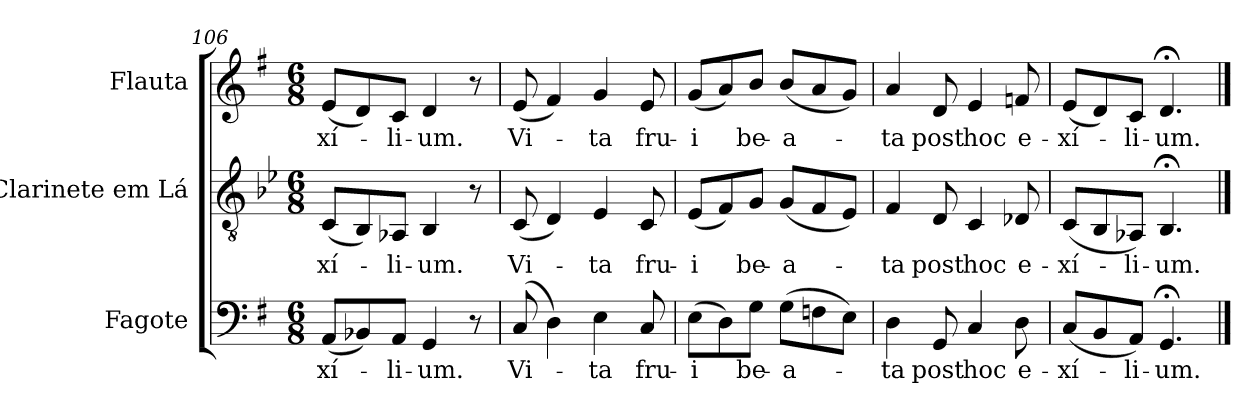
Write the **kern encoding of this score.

**kern	**text	**kern	**text	**kern	**text
*part3	*part3	*part2	*part2	*part1	*part1
*staff3	*staff3	*staff2	*staff2	*staff1	*staff1
*I"Fagote	*	*I"Clarinete em Lá	*	*I"Flauta	*
*I'Fg.	*	*I'Cl.	*	*I'Fl.	*
!!LO:LB:g=z
*clefF4	*	*clefGv2	*	*clefG2	*
*	*	*ITrd2c3	*	*	*
*k[f#]	*	*k[f#]	*	*k[f#]	*
*G:	*	*G:	*	*G:	*
*M6/8	*	*M6/8	*	*M6/8	*
=106	=106	=106	=106	=106	=106
!	!LO:LY:b:color=#000000	!	!	!	!
!	!	!	!LO:LY:b:color=#000000	!	!
!	!	!	!	!	!LO:LY:b:color=#000000
(8AAi/L	-xí-	(8AAi/L	-xí-	(8ei/L	-xí-
8BB-Xi/)	.	8GGi/)	.	8di/)	.
!	!LO:LY:b:color=#000000	!	!	!	!
!	!	!	!LO:LY:b:color=#000000	!	!
!	!	!	!	!	!LO:LY:b:color=#000000
8AAi/J	-li-	8FFni/J	-li-	8ci/J	-li-
!	!LO:LY:b:color=#000000	!	!	!	!
!	!	!	!LO:LY:b:color=#000000	!	!
!	!	!	!	!	!LO:LY:b:color=#000000
4GGi/	-um.	4GGi/	-um.	4di/	-um.
8r	.	8r	.	8r	.
=107	=107	=107	=107	=107	=107
!	!LO:LY:b:color=#000000	!	!	!	!
!	!	!	!LO:LY:b:color=#000000	!	!
!	!	!	!	!	!LO:LY:b:color=#000000
(8Ci/	Vi-	(8AAi/	Vi-	(8ei/	Vi-
4Di\)	.	4BBi/)	.	4f#i/)	.
!	!LO:LY:b:color=#000000	!	!	!	!
!	!	!	!LO:LY:b:color=#000000	!	!
!	!	!	!	!	!LO:LY:b:color=#000000
4Ei\	-ta	4Ci/	-ta	4gi/	-ta
!	!LO:LY:b:color=#000000	!	!	!	!
!	!	!	!LO:LY:b:color=#000000	!	!
!	!	!	!	!	!LO:LY:b:color=#000000
8Ci/	fru-	8AAi/	fru-	8ei/	fru-
=108	=108	=108	=108	=108	=108
!	!LO:LY:b:color=#000000	!	!	!	!
!	!	!	!LO:LY:b:color=#000000	!	!
!	!	!	!	!	!LO:LY:b:color=#000000
(8Ei\L	-i	(8Ci/L	-i	(8gi/L	-i
8Di\)	.	8Di/)	.	8ai/)	.
!	!LO:LY:b:color=#000000	!	!	!	!
!	!	!	!LO:LY:b:color=#000000	!	!
!	!	!	!	!	!LO:LY:b:color=#000000
8Gi\J	be-	8Ei/J	be-	8bi/J	be-
!	!LO:LY:b:color=#000000	!	!	!	!
!	!	!	!LO:LY:b:color=#000000	!	!
!	!	!	!	!	!LO:LY:b:color=#000000
(8Gi\L	-a-	(8Ei/L	-a-	(8bi/L	-a-
8Fni\	.	8Di/	.	8ai/	.
8Ei\J)	.	8Ci/J)	.	8gi/J)	.
=109	=109	=109	=109	=109	=109
!	!LO:LY:b:color=#000000	!	!	!	!
!	!	!	!LO:LY:b:color=#000000	!	!
!	!	!	!	!	!LO:LY:b:color=#000000
4Di\	-ta	4Di/	-ta	4ai/	-ta
!	!LO:LY:b:color=#000000	!	!	!	!
!	!	!	!LO:LY:b:color=#000000	!	!
!	!	!	!	!	!LO:LY:b:color=#000000
8GGi/	post	8BBi/	post	8di/	post
!	!LO:LY:b:color=#000000	!	!	!	!
!	!	!	!LO:LY:b:color=#000000	!	!
!	!	!	!	!	!LO:LY:b:color=#000000
4Ci/	hoc	4AAi/	hoc	4ei/	hoc
!	!LO:LY:b:color=#000000	!	!	!	!
!	!	!	!LO:LY:b:color=#000000	!	!
!	!	!	!	!	!LO:LY:b:color=#000000
8Di\	e-	8BB-Xi/	e-	8fni/	e-
=110	=110	=110	=110	=110	=110
!	!LO:LY:b:color=#000000	!	!	!	!
!	!	!	!LO:LY:b:color=#000000	!	!
!	!	!	!	!	!LO:LY:b:color=#000000
(8Ci/L	-xí-	(8AAi/L	-xí-	(8ei/L	-xí-
8BBi/	.	8GGi/	.	8di/)	.
!	!LO:LY:b:color=#000000	!	!	!	!
!	!	!	!LO:LY:b:color=#000000	!	!
!	!	!	!	!	!LO:LY:b:color=#000000
8AAi/J)	-li-	8FFni/J)	-li-	8ci/J	-li-
!	!LO:LY:b:color=#000000	!	!	!	!
!	!	!	!LO:LY:b:color=#000000	!	!
!	!	!	!	!	!LO:LY:b:color=#000000
4.GG;i/	-um.	4.GG;i/	-um.	4.d;i/	-um.
==	==	==	==	==	==
*-	*-	*-	*-	*-	*-
